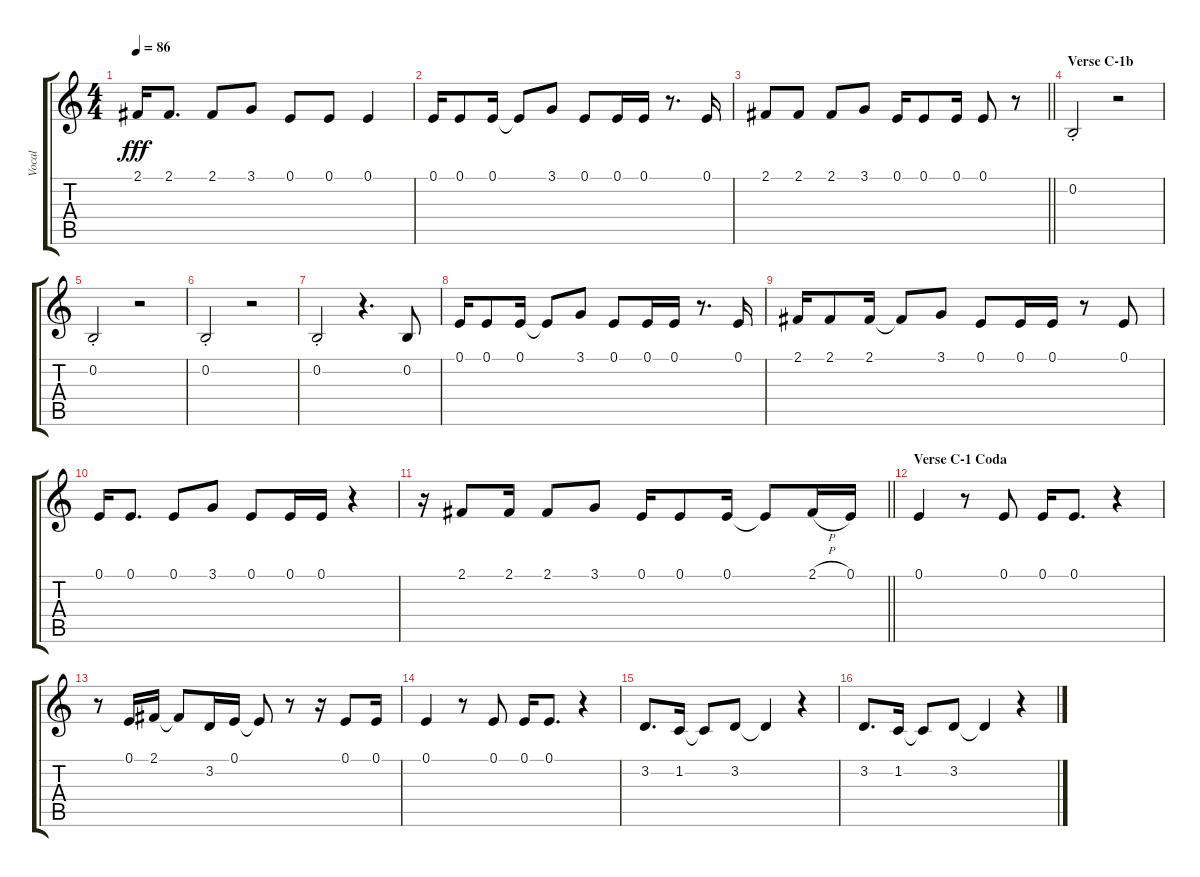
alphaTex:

\track ("Vocal" "Vocal") {instrument lead2sawtooth}
\staff {score tabs}
\tuning (E4 B3 G3 D3 A2 E2) {hide}
\ts (4 4)
\tempo 86
\clef g2
\ks c
2.1.16{dy fff} 2.1.8{d} 2.1.8 3.1.8 0.1.8 0.1.8 0.1.4 |
0.1.16 0.1.8 0.1.16 0.1{t}.8 3.1.8 0.1.8 0.1.16 0.1.16 r.8{d} 0.1.16 |
\barLineRight lightlight
2.1.8 2.1.8 2.1.8 3.1.8 0.1.16 0.1.8 0.1.16 0.1.8 r.8 |
\section ("" "Verse C-1b")
0.2{st}.2 r.2 |
0.2{st}.2 r.2 |
0.2{st}.2 r.2 |
0.2{st}.2 r.4{d} 0.2.8 |
0.1.16 0.1.8 0.1.16 0.1{t}.8 3.1.8 0.1.8 0.1.16 0.1.16 r.8{d} 0.1.16 |
2.1.16 2.1.8 2.1.16 2.1{t}.8 3.1.8 0.1.8 0.1.16 0.1.16 r.8 0.1.8 |
0.1.16 0.1.8{d} 0.1.8 3.1.8 0.1.8 0.1.16 0.1.16 r.4 |
\barLineRight lightlight
r.16 2.1.8 2.1.16 2.1.8 3.1.8 0.1.16 0.1.8 0.1.16 0.1{t}.8 2.1{h}.16 0.1.16 |
\section ("" "Verse C-1 Coda")
0.1.4 r.8 0.1.8 0.1.16 0.1.8{d} r.4 |
r.8 0.1.16 2.1.16 2.1{t}.8 3.2.16 0.1.16 0.1{t}.8 r.8 r.16 0.1.8 0.1.16 |
0.1.4 r.8 0.1.8 0.1.16 0.1.8{d} r.4 |
3.2.8{d} 1.2.16 1.2{t}.8 3.2.8 3.2{t}.4 r.4 |
3.2.8{d} 1.2.16 1.2{t}.8 3.2.8 3.2{t}.4 r.4
